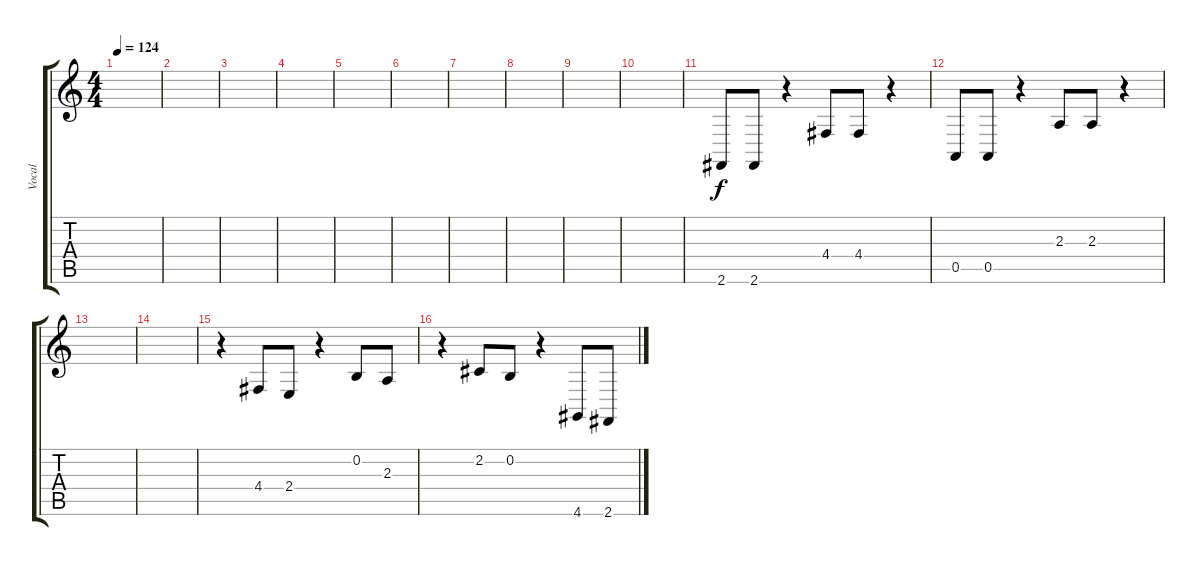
\track ("Vocal" "Vocal") {instrument lead8bassandlead}
\staff {score tabs}
\tuning (E4 B3 G3 D3 A2 E2) {hide}
\ts (4 4)
\tempo 124
\clef g2
\ks c
|
|
|
|
|
|
|
|
|
|
2.6.8 2.6.8 r.4 4.4.8 4.4.8 r.4 |
0.5.8 0.5.8 r.4 2.3.8 2.3.8 r.4 |
|
|
r.4 4.4.8 2.4.8 r.4 0.2.8 2.3.8 |
r.4 2.2.8 0.2.8 r.4 4.6.8 2.6.8
